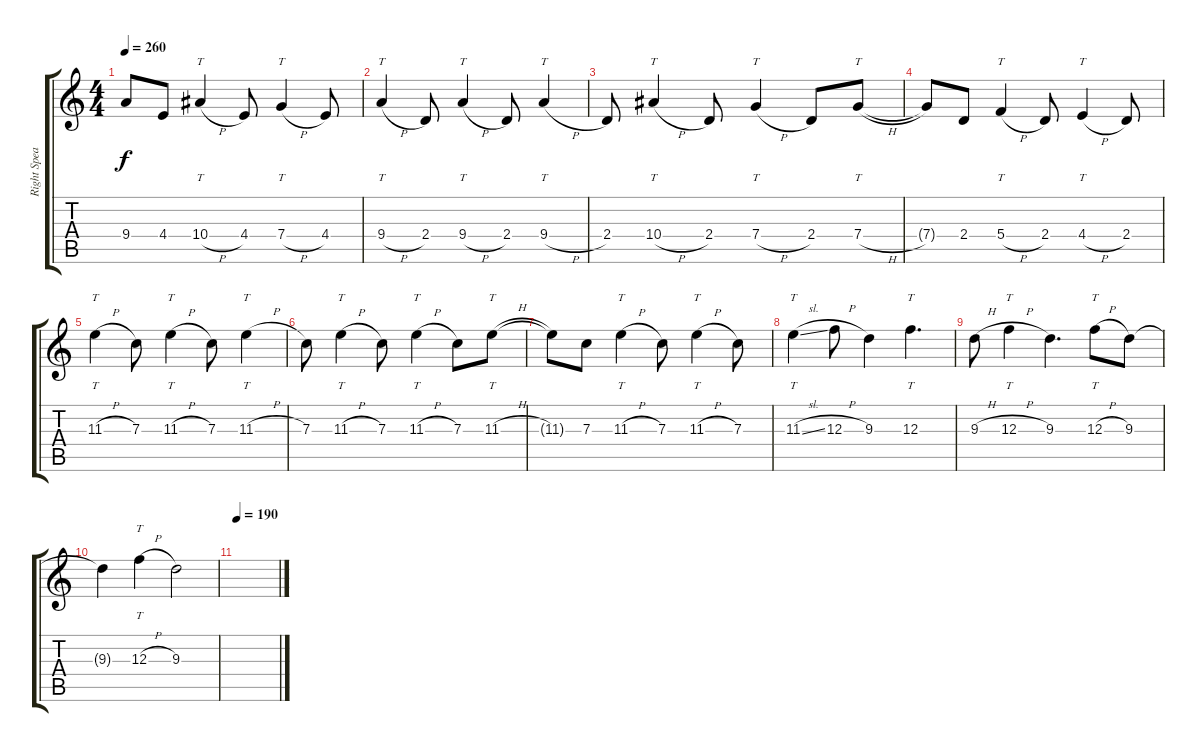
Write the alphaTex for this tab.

\track ("Right Speaker 2" "Right Spea") {instrument distortionguitar}
\staff {score tabs}
\tuning (D4 A3 F3 C3 G2 D2) {hide}
\ts (4 4)
\tempo 260
\clef g2
\ks c
9.4{t}.8{dy f} 4.4.8 10.4{h}.4{tt} 4.4.8 7.4{h}.4{tt} 4.4.8 |
9.4{h}.4{tt} 2.4.8 9.4{h}.4{tt} 2.4.8 9.4{h}.4{tt} |
2.4.8 10.4{h}.4{tt} 2.4.8 7.4{h}.4{tt} 2.4.8 7.4{h}.8{tt} |
7.4{t}.8 2.4.8 5.4{h}.4{tt} 2.4.8 4.4{h}.4{tt} 2.4.8 |
11.3{h}.4{tt} 7.3.8 11.3{h}.4{tt} 7.3.8 11.3{h}.4{tt} |
7.3.8 11.3{h}.4{tt} 7.3.8 11.3{h}.4{tt} 7.3.8 11.3{h}.8{tt} |
11.3{t}.8 7.3.8 11.3{h}.4{tt} 7.3.8 11.3{h}.4{tt} 7.3.8 |
11.3{sl}.4{tt} 12.3{h}.8 9.3.4 12.3.4{tt d} |
9.3{h}.8 12.3{h}.4{tt} 9.3.4{d} 12.3{h}.8{tt} 9.3.8 |
9.3{t}.4 12.3{h}.4{tt} 9.3.2 |
\tempo 190
